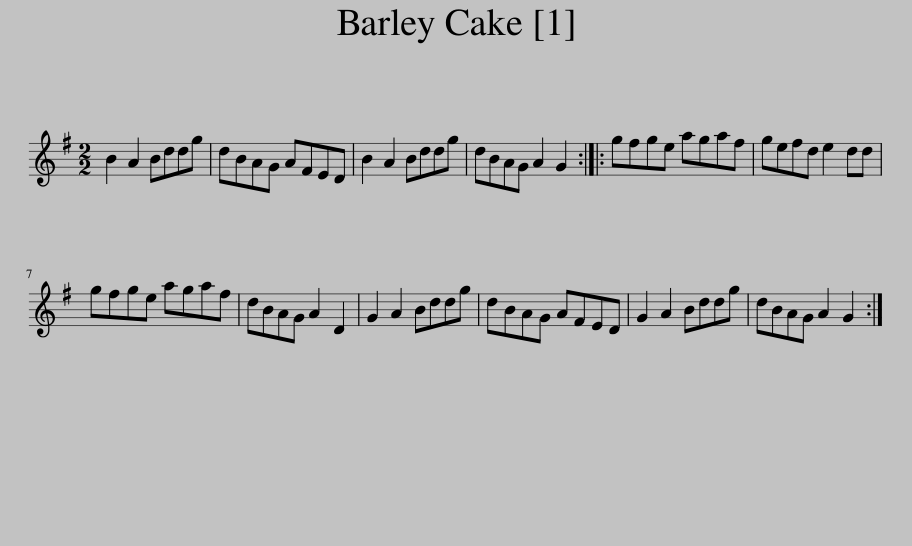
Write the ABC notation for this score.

X:1
L:1/8
M:2/2
I:linebreak $
K:G
V:1 treble
V:1
 B2 A2 Bddg | dBAG AFED | B2 A2 Bddg | dBAG A2 G2 :: gfge agaf | %5
 gefd e2 dd |$ gfge agaf | dBAG A2 D2 | G2 A2 Bddg | dBAG AFED | %10
 G2 A2 Bddg | dBAG A2 G2 :| %12
